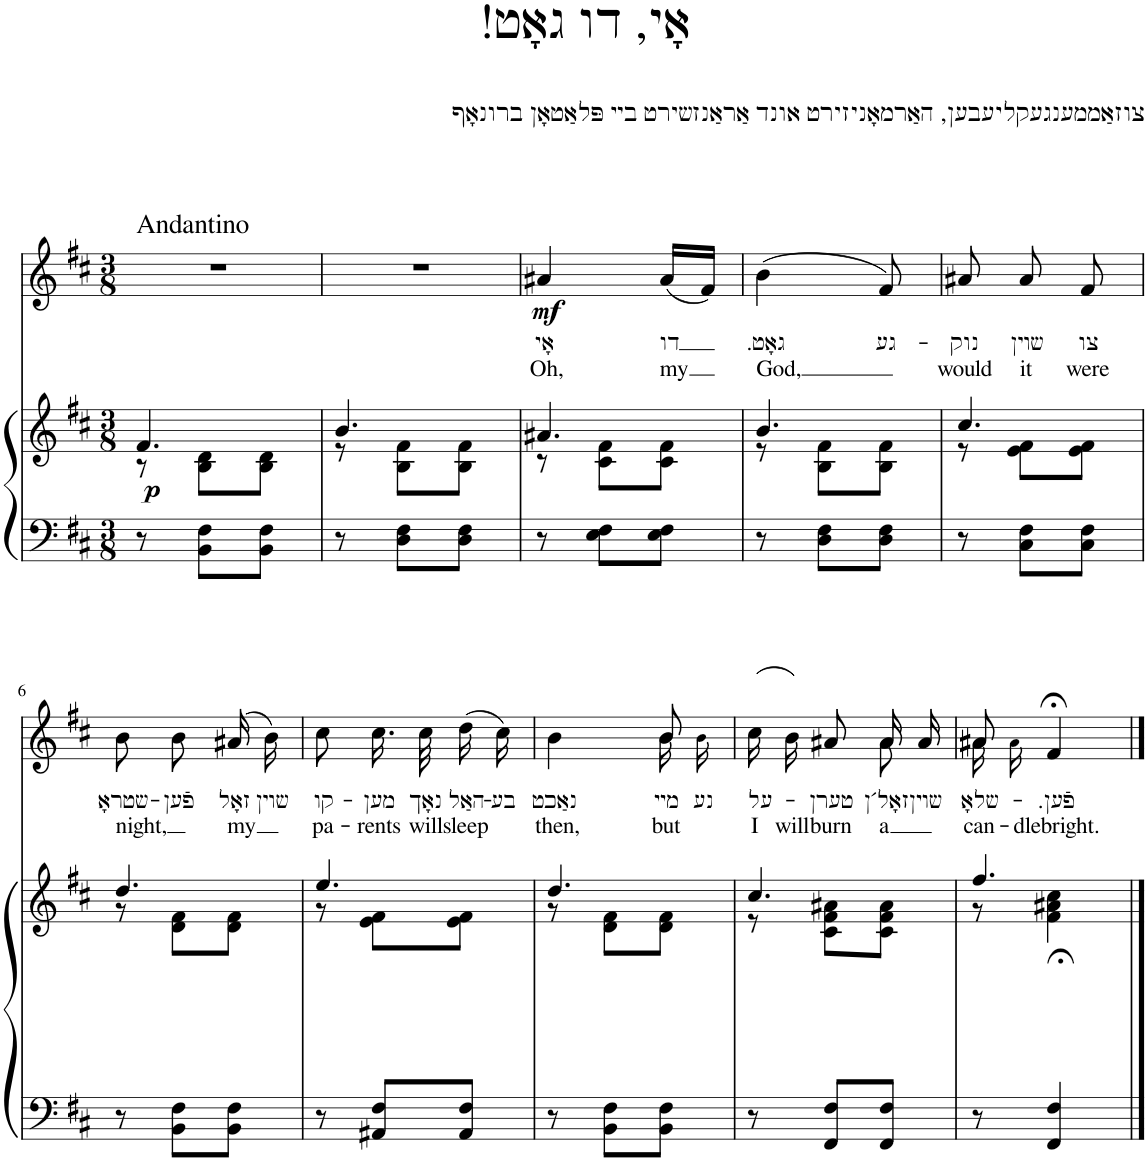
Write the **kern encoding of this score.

**kern	**kern	**dynam	**kern	**text	**text	**dynam
*part2	*part2	*part2	*part1	*part1	*part1	*part1
*staff3	*staff2	*staff2/3	*staff1	*staff1	*staff1	*staff1
*I"Klavier	*	*	*I"Piano	*	*	*
*	*	*	*I'Pno	*	*	*
*clefF4	*clefG2	*	*clefG2	*	*	*
*k[f#c#]	*k[f#c#]	*	*k[f#c#]	*	*	*
*M3/8	*M3/8	*	*M3/8	*	*	*
=1	=1	=1	=1	=1	=1	=1
*	*^	*	*	*	*	*
!	!	!	!	!LO:TX:a:t=Andantino	!	!	!
!	!	!	!LO:DY:b	!	!	!	!
8r	4.f#/	8r	p	4.r	.	.	.
8BB\ 8F#\L	.	8B\ 8d\L	.	.	.	.	.
8BB\ 8F#\J	.	8B\ 8d\J	.	.	.	.	.
=2	=2	=2	=2	=2	=2	=2	=2
8r	4.b/	8r	.	4.r	.	.	.
8D\ 8F#\L	.	8B\ 8f#\L	.	.	.	.	.
8D\ 8F#\J	.	8B\ 8f#\J	.	.	.	.	.
=3	=3	=3	=3	=3	=3	=3	=3
!	!	!	!	!	!LO:LY:b	!LO:LY:b	!LO:DY:b
8r	4.a#X/	8r	.	4a#X/	אָי	Oh,	mf
8E\ 8F#\L	.	8c#\ 8f#\L	.	.	.	.	.
!	!	!	!	!	!LO:LY:b	!LO:LY:b	!
8E\ 8F#\J	.	8c#\ 8f#\J	.	(16a#/LL	דו	my	.
.	.	.	.	16f#/JJ)	.	.	.
=4	=4	=4	=4	=4	=4	=4	=4
!	!	!	!	!	!LO:LY:b	!LO:LY:b	!
8r	4.b/	8r	.	(4b\	גאָט.	God,	.
8D\ 8F#\L	.	8B\ 8f#\L	.	.	.	.	.
!	!	!	!	!	!LO:LY:b	!	!
8D\ 8F#\J	.	8B\ 8f#\J	.	8f#/)	גע-	.	.
=5	=5	=5	=5	=5	=5	=5	=5
!	!	!	!	!	!LO:LY:b	!LO:LY:b	!
8r	4.cc#/	8r	.	8a#X/	-נוק	would	.
!	!	!	!	!	!LO:LY:b	!LO:LY:b	!
8C#\ 8F#\L	.	8e\ 8f#\L	.	8a#/	שױן	it	.
!	!	!	!	!	!LO:LY:b	!LO:LY:b	!
8C#\ 8F#\J	.	8e\ 8f#\J	.	8f#/	צו	were	.
!!LO:LB:g=z
=6	=6	=6	=6	=6	=6	=6	=6
!	!	!	!	!	!LO:LY:b	!LO:LY:b	!
8r	4.dd/	8r	.	8b\	שטראָ-	night,	.
!	!	!	!	!	!LO:LY:b	!	!
8BB\ 8F#\L	.	8d\ 8f#\L	.	8b\	-פֿען	.	.
!	!	!	!	!	!LO:LY:b	!LO:LY:b	!
8BB\ 8F#\J	.	8d\ 8f#\J	.	(16a#X/	זאָל	my	.
!	!	!	!	!	!LO:LY:b	!	!
.	.	.	.	16b\)	שױן	.	.
=7	=7	=7	=7	=7	=7	=7	=7
!	!	!	!	!	!LO:LY:b	!LO:LY:b	!
8r	4.ee/	8r	.	8cc#\	קו-	pa-	.
!	!	!	!	!	!LO:LY:b	!LO:LY:b	!
8AA#X/ 8F#/L	.	8e\ 8f#\L	.	16.cc#\	-מען	-rents	.
!	!	!	!	!	!LO:LY:b	!LO:LY:b	!
.	.	.	.	32cc#\	נאָך	will	.
!	!	!	!	!	!LO:LY:b	!LO:LY:b	!
8AA#/ 8F#/J	.	8e\ 8f#\J	.	(16dd\	האַל-	sleep	.
!	!	!	!	!	!LO:LY:b	!	!
.	.	.	.	16cc#\)	-בע	.	.
=8	=8	=8	=8	=8	=8	=8	=8
!	!	!	!	!	!LO:LY:b	!LO:LY:b	!
*	*	*	*	*^	*	*	*
8r	4.dd/	8r	.	4b\	4ryy	נאַכט	then,	.
8BB\ 8F#\L	.	8d\ 8f#\L	.	.	.	.	.	.
!	!	!	!	!	!	!LO:LY:b	!LO:LY:b	!
8BB\ 8F#\J	.	8d\ 8f#\J	.	8b/	16b\	מײ	but	.
!	!	!	!	!	!	!LO:LY:b	!	!
.	.	.	.	.	16b!\	נע	.	.
=9	=9	=9	=9	=9	=9	=9	=9	=9
!	!	!	!	!	!	!LO:LY:b	!LO:LY:b	!
8r	4.cc#/	8r	.	(16cc#\	4ryy	על-	I	.
!	!	!	!	!	!	!	!LO:LY:b	!
.	.	.	.	16b\)	.	.	will	.
!	!	!	!	!	!	!LO:LY:b	!LO:LY:b	!
8FF#/ 8F#/L	.	8c#\ 8f#\ 8a#X\L	.	8a#X/	.	-טערן	burn	.
!	!	!	!	!	!	!LO:LY:b	!LO:LY:b	!
8FF#/ 8F#/J	.	8c#\ 8f#\ 8a#\J	.	16a#/	8a#\	זאָל´ן	a	.
!	!	!	!	!	!	!LO:LY:b	!	!
.	.	.	.	16a#/	.	שױן	.	.
=10	=10	=10	=10	=10	=10	=10	=10	=10
!	!	!	!	!	!	!LO:LY:b	!LO:LY:b	!
8r	4.ff#/	8r	.	8a#X/	16a#\	שלאָ-	can-	.
.	.	.	.	.	16a#!\	.	.	.
!	!	!	!	!	!	!LO:LY:b	!LO:LY:b	!
4FF#/;< 4F#/;<	.	4f#\ 4a#X\ 4cc#\	.	4f#;</	4ryy	-פֿען.	-dlebright.	.
*	*v	*v	*	*	*	*	*	*
*	*	*	*v	*v	*	*	*
==	==	==	==	==	==	==
*-	*-	*-	*-	*-	*-	*-
